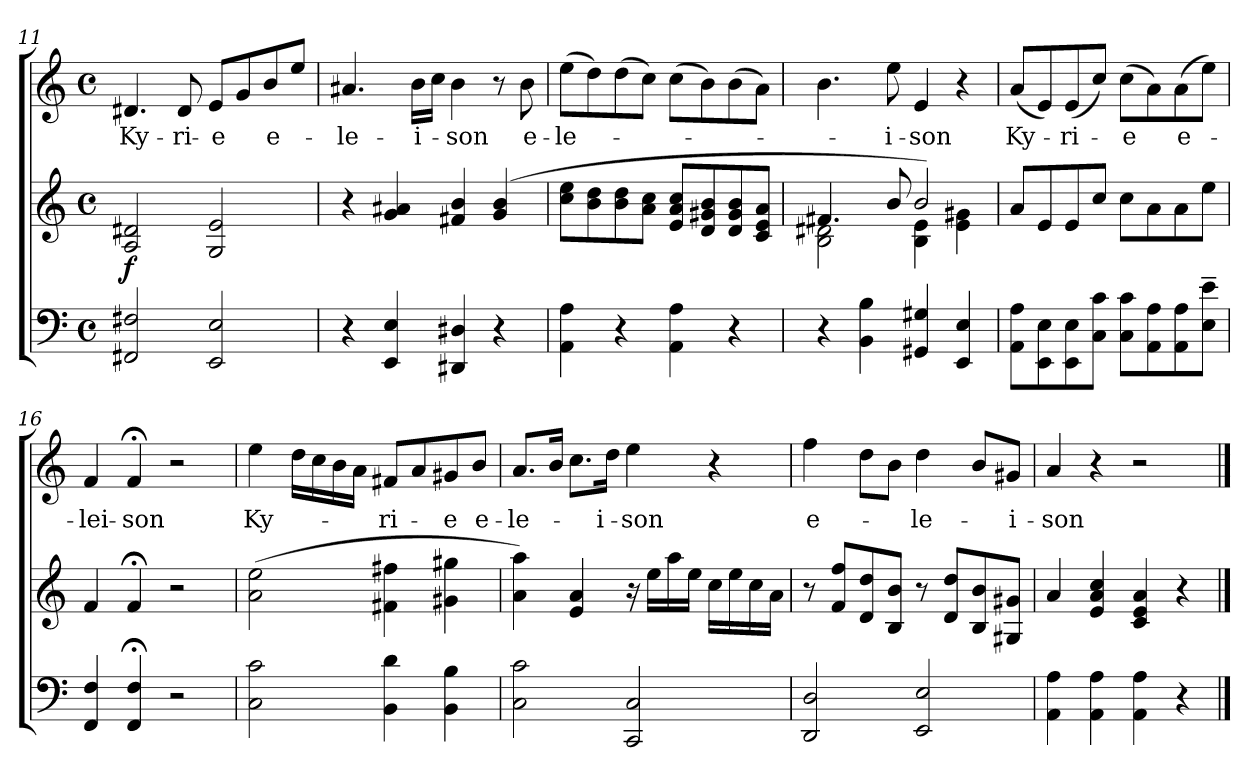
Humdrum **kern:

**kern	**kern	**dynam	**kern	**text
*part2	*part2	*part2	*part1	*part1
*staff3	*staff2	*staff2/3	*staff1	*staff1
*clefF4	*clefG2	*	*clefG2	*
*k[]	*k[]	*	*k[]	*
*C:	*C:	*	*C:	*
*M4/4	*M4/4	*	*M4/4	*
*met(c)	*met(c)	*	*met(c)	*
=11	=11	=11	=11	=11
!	!	!LO:DY:b	!	!LO:LY:b
2FF#X/ 2F#X/	2A/ 2d#X/	f	4.d#X/	Ky-
!	!	!	!	!LO:LY:b
.	.	.	8d#/	-ri-
!	!	!	!	!LO:LY:b:rj
2EE/ 2E/	2G/ 2e/	.	8e/L	-e
.	.	.	8g/	.
!	!	!	!	!LO:LY:b
.	.	.	8b/	e-
.	.	.	8ee/J	.
=12	=12	=12	=12	=12
!	!	!	!	!LO:LY:b
4r	4r	.	4.a#X/	-le-
4EE/ 4E/	4g/ 4a#X/	.	.	.
!	!	!	!	!LO:LY:b
.	.	.	16b\LL	-i-
.	.	.	16cc\JJ	.
!	!	!	!	!LO:LY:b
4DD#X/ 4D#X/	4f#X/ 4b/	.	4b\	-son
4r	(4g/ 4b/	.	8r	.
!	!	!	!	!LO:LY:b
.	.	.	8b\	e-
!!LO:LB:g=z
=13	=13	=13	=13	=13
!	!	!	!	!LO:LY:b
4AA\ 4A\	8cc\ 8ee\L	.	(>8ee\L	-le-
.	8b\ 8dd\	.	8dd\)	.
4r	8b\ 8dd\	.	(>8dd\	.
.	8a\ 8cc\J	.	8cc\J)	.
4AA\ 4A\	8e/ 8a/ 8cc/L	.	(>8cc\L	.
.	8d/ 8g#X/ 8b/	.	8b\)	.
4r	8d/ 8g#/ 8b/	.	(>8b\	.
.	8c/ 8e/ 8a/J	.	8a\J)	.
=14	=14	=14	=14	=14
*	*^	*	*	*
4r	4.f#X/	2B\ 2d#X\	.	4.b\	.
4BB\ 4B\	.	.	.	.	.
!	!	!	!	!	!LO:LY:b
.	8b/	.	.	8ee\	-i-
!	!	!	!	!	!LO:LY:b
4GG#X/ 4G#X/	2b/)	4B\ 4e\	.	4e/	-son
4EE/ 4E/	.	4e\ 4g#X\	.	4r	.
=15	=15	=15	=15	=15	=15
!	!	!	!	!	!LO:LY:b
*	*v	*v	*	*	*
8AA\ 8A\L	8a/L	.	(<8a/L	Ky-
8EE\ 8E\	8e/	.	8e/)	.
!	!	!	!	!LO:LY:b
8EE\ 8E\	8e/	.	(<8e/	-ri-
8C\ 8c\J	8cc/J	.	8cc/J)	.
!	!	!	!	!LO:LY:b:rj
8C\ 8c\L	8cc\L	.	(>8cc\L	-e
8AA\ 8A\	8a\	.	8a\)	.
!	!	!	!	!LO:LY:b
8AA\ 8A\	8a\	.	(>8a\	e-
8E\~> 8e\~>J	8ee\J	.	8ee\J)	.
!!LO:LB:g=z
=16	=16	=16	=16	=16
!	!	!	!	!LO:LY:b
4FF/ 4F/	4f/	.	4f/	-lei-
!	!	!	!	!LO:LY:b
4FF/; 4F/;	4f;/	.	4f;/	-son
2r	2r	.	2r	.
=17	=17	=17	=17	=17
!	!	!	!	!LO:LY:b
2C\ 2c\	(>2a\ 2ee\	.	4ee\	Ky-
.	.	.	16dd\LL	.
.	.	.	16cc\	.
.	.	.	16b\	.
.	.	.	16a\JJ	.
!	!	!	!	!LO:LY:b
4BB\ 4d\	4f#X\ 4ff#X\	.	8f#X/L	-ri-
.	.	.	8a/	.
!	!	!	!	!LO:LY:b
4BB\ 4B\	4g#X\ 4gg#X\	.	8g#X/	-e
!	!	!	!	!LO:LY:b
.	.	.	8b/J	e-
=18	=18	=18	=18	=18
!	!	!	!	!LO:LY:b
2C\ 2c\	4a\ 4aa\)	.	8.a/L	-le-
.	.	.	16b/Jk	.
.	4e/ 4a/	.	8.cc\L	.
!	!	!	!	!LO:LY:b
.	.	.	16dd\Jk	-i-
!	!	!	!	!LO:LY:b
2CC/ 2C/	16ra	.	4ee\	-son
.	16ee\LL	.	.	.
.	16aa\	.	.	.
.	16ee\JJ	.	.	.
.	16cc\LL	.	4r	.
.	16ee\	.	.	.
.	16cc\	.	.	.
.	16a\JJ	.	.	.
!!LO:LB:g=z
=19	=19	=19	=19	=19
!	!	!	!	!LO:LY:b
2DD/ 2D/	8r	.	4ff\	e-
.	8f/ 8ff/L	.	.	.
.	8d/ 8dd/	.	8dd\L	.
.	8B/ 8b/J	.	8b\J	.
!	!	!	!	!LO:LY:b
2EE/ 2E/	8r	.	4dd\	-le-
.	8d/ 8dd/L	.	.	.
.	8B/ 8b/	.	8b/L	.
!	!	!	!	!LO:LY:b
.	8G#X/ 8g#X/J	.	8g#X/J	-i-
=20	=20	=20	=20	=20
!	!	!	!	!LO:LY:b
4AA\ 4A\	4a/	.	4a/	-son
4AA\ 4A\	4e/ 4a/ 4cc/	.	4r	.
4AA\ 4A\	4c/ 4e/ 4a/	.	2r	.
4r	4r	.	.	.
==	==	==	==	==
*-	*-	*-	*-	*-
